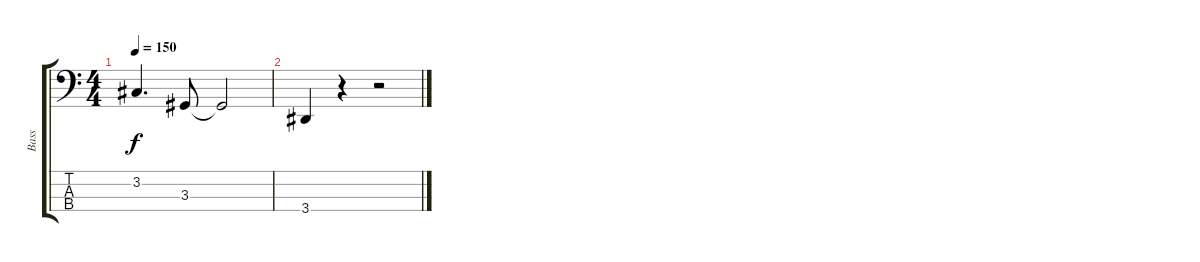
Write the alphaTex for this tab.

\track ("Bass" "Bass") {instrument electricbasspick}
\staff {score tabs}
\tuning (Eb2 Bb1 F1 C1) {hide}
\ts (4 4)
\tempo 150
\clef f4
\ks c
3.2{t}.4{d dy f} 3.3.8 3.3{t}.2 |
3.4.4 r.4 r.2
